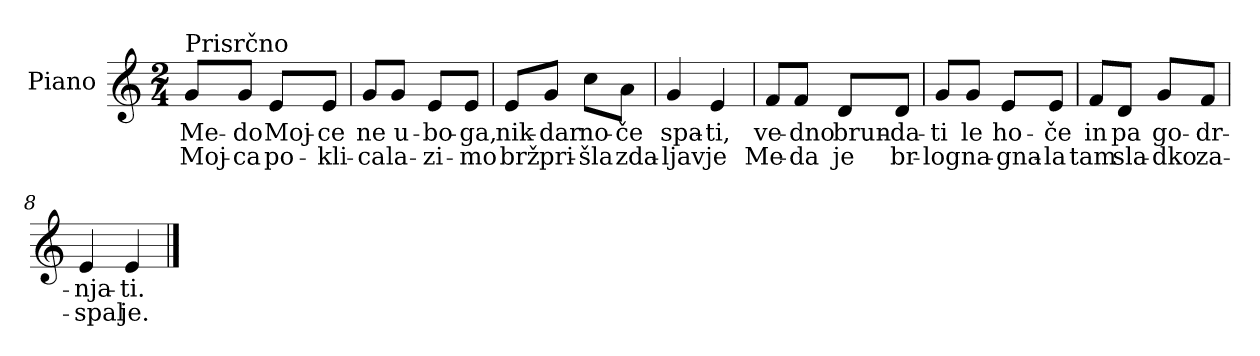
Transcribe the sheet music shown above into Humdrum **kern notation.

**kern	**text	**text
*part1	*part1	*part1
*staff1	*staff1	*staff1
*I"Piano	*	*
*I'Pno.	*	*
*clefG2	*	*
*k[]	*	*
*M2/4	*	*
=1	=1	=1
!LO:TX:t=Prisrčno	!	!
!	!LO:LY:b	!LO:LY:b
8g/L	Me-	Moj-
!	!LO:LY:b	!LO:LY:b
8g/J	-do	-ca
!	!LO:LY:b	!LO:LY:b
8e/L	Moj-	po-
!	!LO:LY:b	!LO:LY:b
8e/J	-ce	-kli-
=2	=2	=2
!	!LO:LY:b	!LO:LY:b
8g/L	ne	-ca
!	!LO:LY:b	!LO:LY:b
8g/J	u-	la-
!	!LO:LY:b	!LO:LY:b
8e/L	-bo-	-zi-
!	!LO:LY:b	!LO:LY:b
8e/J	-ga,	-mo
=3	=3	=3
!	!LO:LY:b	!LO:LY:b
8e/L	nik-	brž
!	!LO:LY:b	!LO:LY:b
8g/J	-dar	pri-
!	!LO:LY:b	!LO:LY:b
8cc\L	no-	-šla
!	!LO:LY:b	!LO:LY:b
8a\J	-če	zda-
=4	=4	=4
!	!LO:LY:b	!LO:LY:b
4g/	spa-	-ljav
!	!LO:LY:b	!LO:LY:b
4e/	-ti,	je
=5	=5	=5
!	!LO:LY:b	!LO:LY:b
8f/L	ve-	Me-
!	!LO:LY:b	!LO:LY:b
8f/J	-dno	-da
!	!LO:LY:b	!LO:LY:b
8d/L	brun-	je
!	!LO:LY:b	!LO:LY:b
8d/J	-da-	br-
!!LO:LB:g=z
=6	=6	=6
!	!LO:LY:b	!LO:LY:b
8g/L	-ti	-log
!	!LO:LY:b	!LO:LY:b
8g/J	le	na-
!	!LO:LY:b	!LO:LY:b
8e/L	ho-	-gna-
!	!LO:LY:b	!LO:LY:b
8e/J	-če	-la
=7	=7	=7
!	!LO:LY:b	!LO:LY:b
8f/L	in	tam
!	!LO:LY:b	!LO:LY:b
8d/J	pa	sla-
!	!LO:LY:b	!LO:LY:b
8g/L	go-	-dko
!	!LO:LY:b	!LO:LY:b
8f/J	-dr-	za-
=8	=8	=8
!	!LO:LY:b	!LO:LY:b
4e/	-nja-	-spal
!	!LO:LY:b	!LO:LY:b
4e/	-ti.	je.
==	==	==
*-	*-	*-
